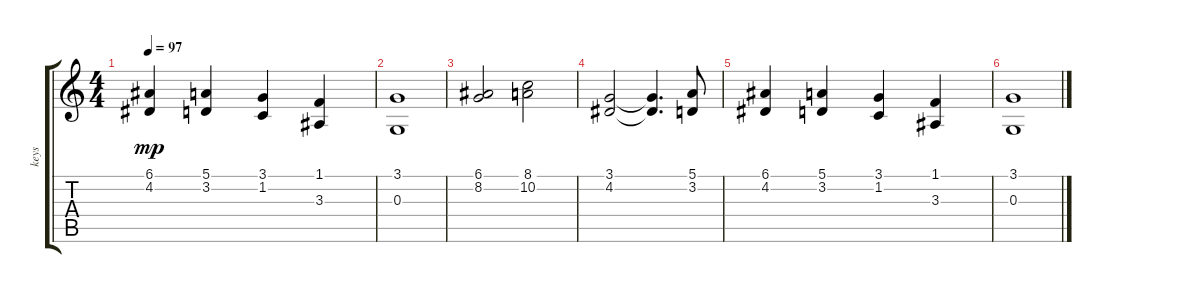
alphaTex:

\track ("keys" "keys") {instrument lead2sawtooth}
\staff {score tabs}
\tuning (E4 B3 G3 D3 A2 E2) {hide}
\ts (4 4)
\tempo 97
\clef g2
\ks c
(6.1 4.2).4{dy mp} (5.1 3.2).4 (3.1 1.2).4 (1.1 3.3).4 |
(3.1 0.3).1 |
(6.1 8.2).2{volume 0} (8.1 10.2).2 |
(3.1 4.2).2 (3.1{t} 4.2{t}).4{d} (5.1 3.2).8 |
(6.1 4.2).4 (5.1 3.2).4 (3.1 1.2).4 (1.1 3.3).4 |
(3.1 0.3).1
